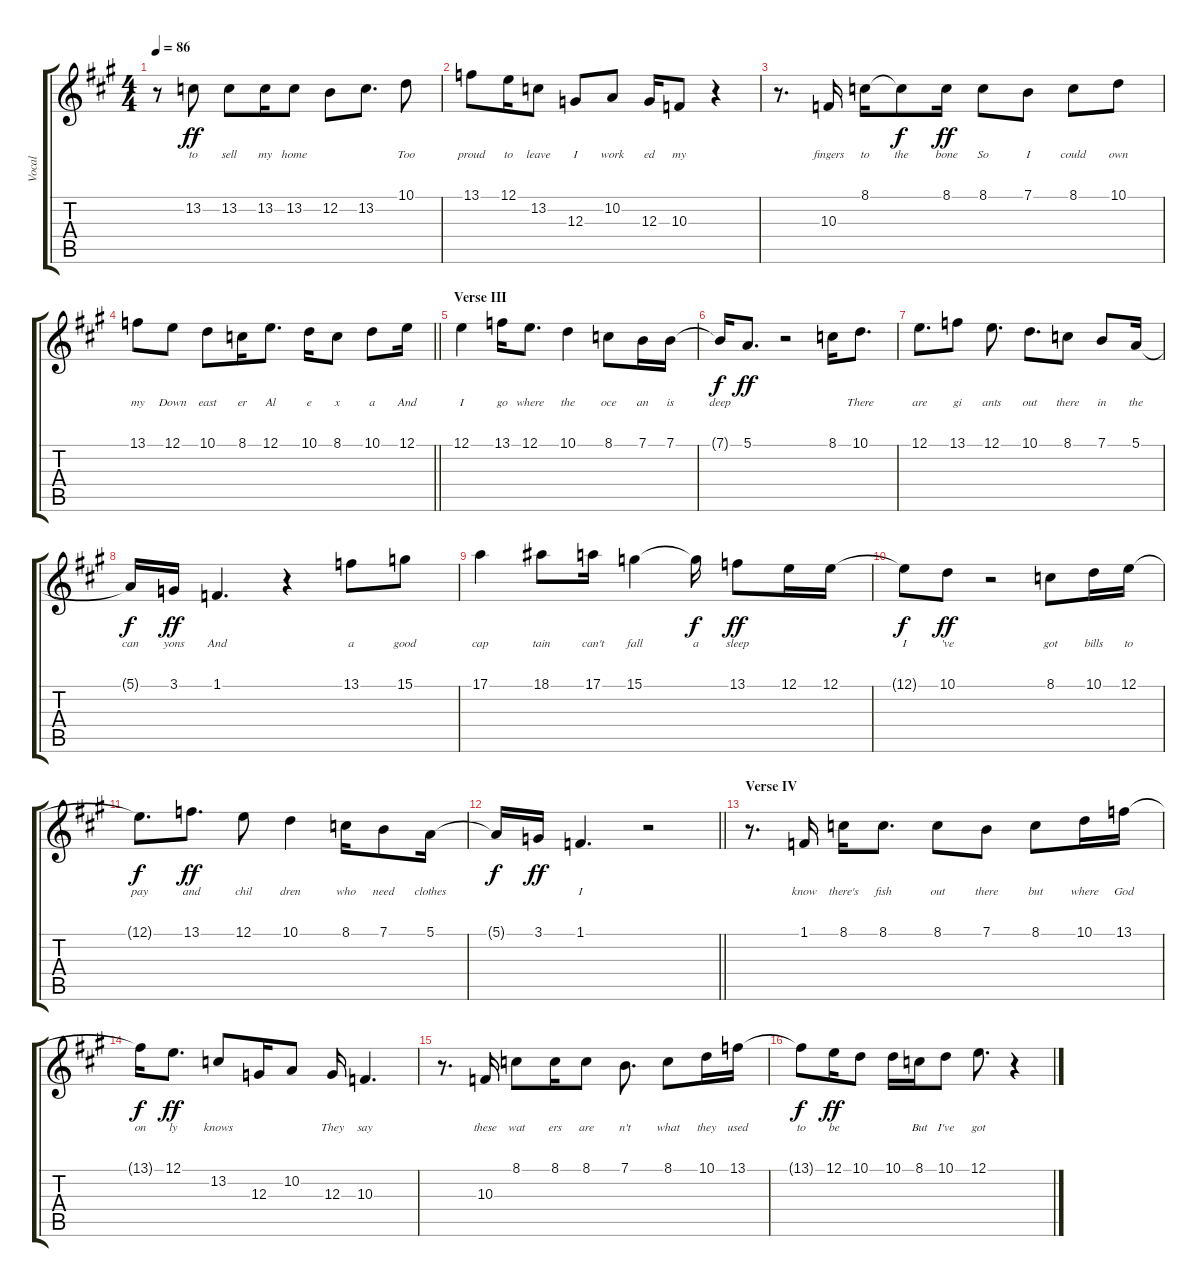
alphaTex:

\track ("Vocal" "Vocal") {instrument lead2sawtooth}
\staff {score tabs}
\tuning (E4 B3 G3 D3 A2 E2) {hide}
\ts (4 4)
\tempo 86
\clef g2
\ks a
r.8{dy ff} 13.2.8{lyrics (0 "to") lyrics (1 "") lyrics (2 "") lyrics (3 "") lyrics (4 "")} 13.2.8{lyrics (0 "sell") lyrics (1 "") lyrics (2 "") lyrics (3 "") lyrics (4 "")} 13.2.16{lyrics (0 "my") lyrics (1 "") lyrics (2 "") lyrics (3 "") lyrics (4 "")} 13.2.8{lyrics (0 "home") lyrics (1 "") lyrics (2 "") lyrics (3 "") lyrics (4 "")} 12.2.8{lyrics (0 "") lyrics (1 "") lyrics (2 "") lyrics (3 "") lyrics (4 "")} 13.2.8{d lyrics (0 "") lyrics (1 "") lyrics (2 "") lyrics (3 "") lyrics (4 "")} 10.1.8{lyrics (0 "Too") lyrics (1 "") lyrics (2 "") lyrics (3 "") lyrics (4 "")} |
13.1.8{lyrics (0 "proud") lyrics (1 "") lyrics (2 "") lyrics (3 "") lyrics (4 "")} 12.1.16{lyrics (0 "to") lyrics (1 "") lyrics (2 "") lyrics (3 "") lyrics (4 "")} 13.2.8{lyrics (0 "leave") lyrics (1 "") lyrics (2 "") lyrics (3 "") lyrics (4 "")} 12.3.8{lyrics (0 "I") lyrics (1 "") lyrics (2 "") lyrics (3 "") lyrics (4 "")} 10.2.8{lyrics (0 "work") lyrics (1 "") lyrics (2 "") lyrics (3 "") lyrics (4 "")} 12.3.16{lyrics (0 "ed") lyrics (1 "") lyrics (2 "") lyrics (3 "") lyrics (4 "")} 10.3.8{lyrics (0 "my") lyrics (1 "") lyrics (2 "") lyrics (3 "") lyrics (4 "")} r.4 |
r.8{d} 10.3.16{lyrics (0 "fingers") lyrics (1 "") lyrics (2 "") lyrics (3 "") lyrics (4 "")} 8.1.16{lyrics (0 "to") lyrics (1 "") lyrics (2 "") lyrics (3 "") lyrics (4 "")} 8.1{t}.8{lyrics (0 "the") lyrics (1 "") lyrics (2 "") lyrics (3 "") lyrics (4 "") dy f} 8.1.16{lyrics (0 "bone") lyrics (1 "") lyrics (2 "") lyrics (3 "") lyrics (4 "") dy ff} 8.1.8{lyrics (0 "So") lyrics (1 "") lyrics (2 "") lyrics (3 "") lyrics (4 "")} 7.1.8{lyrics (0 "I") lyrics (1 "") lyrics (2 "") lyrics (3 "") lyrics (4 "")} 8.1.8{lyrics (0 "could") lyrics (1 "") lyrics (2 "") lyrics (3 "") lyrics (4 "")} 10.1.8{lyrics (0 "own") lyrics (1 "") lyrics (2 "") lyrics (3 "") lyrics (4 "")} |
\barLineRight lightlight
13.1.8{lyrics (0 "my") lyrics (1 "") lyrics (2 "") lyrics (3 "") lyrics (4 "")} 12.1.8{lyrics (0 "Down") lyrics (1 "") lyrics (2 "") lyrics (3 "") lyrics (4 "")} 10.1.8{lyrics (0 "east") lyrics (1 "") lyrics (2 "") lyrics (3 "") lyrics (4 "")} 8.1.16{lyrics (0 "er") lyrics (1 "") lyrics (2 "") lyrics (3 "") lyrics (4 "")} 12.1.8{d lyrics (0 "Al") lyrics (1 "") lyrics (2 "") lyrics (3 "") lyrics (4 "")} 10.1.16{lyrics (0 "e") lyrics (1 "") lyrics (2 "") lyrics (3 "") lyrics (4 "")} 8.1.8{lyrics (0 "x") lyrics (1 "") lyrics (2 "") lyrics (3 "") lyrics (4 "")} 10.1.8{lyrics (0 "a") lyrics (1 "") lyrics (2 "") lyrics (3 "") lyrics (4 "")} 12.1.16{lyrics (0 "And") lyrics (1 "") lyrics (2 "") lyrics (3 "") lyrics (4 "")} |
\section ("" "Verse III")
12.1.4{lyrics (0 "I") lyrics (1 "") lyrics (2 "") lyrics (3 "") lyrics (4 "")} 13.1.16{lyrics (0 "go") lyrics (1 "") lyrics (2 "") lyrics (3 "") lyrics (4 "")} 12.1.8{d lyrics (0 "where") lyrics (1 "") lyrics (2 "") lyrics (3 "") lyrics (4 "")} 10.1.4{lyrics (0 "the") lyrics (1 "") lyrics (2 "") lyrics (3 "") lyrics (4 "")} 8.1.8{lyrics (0 "oce") lyrics (1 "") lyrics (2 "") lyrics (3 "") lyrics (4 "")} 7.1.16{lyrics (0 "an") lyrics (1 "") lyrics (2 "") lyrics (3 "") lyrics (4 "")} 7.1.16{lyrics (0 "is") lyrics (1 "") lyrics (2 "") lyrics (3 "") lyrics (4 "")} |
7.1{t}.16{lyrics (0 "deep") lyrics (1 "") lyrics (2 "") lyrics (3 "") lyrics (4 "") dy f} 5.1.8{d lyrics (0 "") lyrics (1 "") lyrics (2 "") lyrics (3 "") lyrics (4 "") dy ff} r.2 8.1.16{lyrics (0 "") lyrics (1 "") lyrics (2 "") lyrics (3 "") lyrics (4 "")} 10.1.8{d lyrics (0 "There") lyrics (1 "") lyrics (2 "") lyrics (3 "") lyrics (4 "")} |
12.1.8{d lyrics (0 "are") lyrics (1 "") lyrics (2 "") lyrics (3 "") lyrics (4 "")} 13.1.8{lyrics (0 "gi") lyrics (1 "") lyrics (2 "") lyrics (3 "") lyrics (4 "")} 12.1.8{d lyrics (0 "ants") lyrics (1 "") lyrics (2 "") lyrics (3 "") lyrics (4 "")} 10.1.8{d lyrics (0 "out") lyrics (1 "") lyrics (2 "") lyrics (3 "") lyrics (4 "")} 8.1.8{lyrics (0 "there") lyrics (1 "") lyrics (2 "") lyrics (3 "") lyrics (4 "")} 7.1.8{lyrics (0 "in") lyrics (1 "") lyrics (2 "") lyrics (3 "") lyrics (4 "")} 5.1.16{lyrics (0 "the") lyrics (1 "") lyrics (2 "") lyrics (3 "") lyrics (4 "")} |
5.1{t}.16{lyrics (0 "can") lyrics (1 "") lyrics (2 "") lyrics (3 "") lyrics (4 "") dy f} 3.1.16{lyrics (0 "yons") lyrics (1 "") lyrics (2 "") lyrics (3 "") lyrics (4 "") dy ff} 1.1.4{d lyrics (0 "And") lyrics (1 "") lyrics (2 "") lyrics (3 "") lyrics (4 "")} r.4 13.1.8{lyrics (0 "a") lyrics (1 "") lyrics (2 "") lyrics (3 "") lyrics (4 "")} 15.1.8{lyrics (0 "good") lyrics (1 "") lyrics (2 "") lyrics (3 "") lyrics (4 "")} |
17.1.4{lyrics (0 "cap") lyrics (1 "") lyrics (2 "") lyrics (3 "") lyrics (4 "")} 18.1.8{lyrics (0 "tain") lyrics (1 "") lyrics (2 "") lyrics (3 "") lyrics (4 "")} 17.1.16{lyrics (0 "can't") lyrics (1 "") lyrics (2 "") lyrics (3 "") lyrics (4 "")} 15.1.4{lyrics (0 "fall") lyrics (1 "") lyrics (2 "") lyrics (3 "") lyrics (4 "")} 15.1{t}.16{lyrics (0 "a") lyrics (1 "") lyrics (2 "") lyrics (3 "") lyrics (4 "") dy f} 13.1.8{lyrics (0 "sleep") lyrics (1 "") lyrics (2 "") lyrics (3 "") lyrics (4 "") dy ff} 12.1.16{lyrics (0 "") lyrics (1 "") lyrics (2 "") lyrics (3 "") lyrics (4 "")} 12.1.16{lyrics (0 "") lyrics (1 "") lyrics (2 "") lyrics (3 "") lyrics (4 "")} |
12.1{t}.8{lyrics (0 "I") lyrics (1 "") lyrics (2 "") lyrics (3 "") lyrics (4 "") dy f} 10.1.8{lyrics (0 "'ve") lyrics (1 "") lyrics (2 "") lyrics (3 "") lyrics (4 "") dy ff} r.2 8.1.8{lyrics (0 "got") lyrics (1 "") lyrics (2 "") lyrics (3 "") lyrics (4 "")} 10.1.16{lyrics (0 "bills") lyrics (1 "") lyrics (2 "") lyrics (3 "") lyrics (4 "")} 12.1.16{lyrics (0 "to") lyrics (1 "") lyrics (2 "") lyrics (3 "") lyrics (4 "")} |
12.1{t}.8{d lyrics (0 "pay") lyrics (1 "") lyrics (2 "") lyrics (3 "") lyrics (4 "") dy f} 13.1.8{d lyrics (0 "and") lyrics (1 "") lyrics (2 "") lyrics (3 "") lyrics (4 "") dy ff} 12.1.8{lyrics (0 "chil") lyrics (1 "") lyrics (2 "") lyrics (3 "") lyrics (4 "")} 10.1.4{lyrics (0 "dren") lyrics (1 "") lyrics (2 "") lyrics (3 "") lyrics (4 "")} 8.1.16{lyrics (0 "who") lyrics (1 "") lyrics (2 "") lyrics (3 "") lyrics (4 "")} 7.1.8{lyrics (0 "need") lyrics (1 "") lyrics (2 "") lyrics (3 "") lyrics (4 "")} 5.1.16{lyrics (0 "clothes") lyrics (1 "") lyrics (2 "") lyrics (3 "") lyrics (4 "")} |
\barLineRight lightlight
5.1{t}.16{lyrics (0 "") lyrics (1 "") lyrics (2 "") lyrics (3 "") lyrics (4 "") dy f} 3.1.16{lyrics (0 "") lyrics (1 "") lyrics (2 "") lyrics (3 "") lyrics (4 "") dy ff} 1.1.4{d lyrics (0 "I") lyrics (1 "") lyrics (2 "") lyrics (3 "") lyrics (4 "")} r.2 |
\section ("" "Verse IV")
r.8{d} 1.1.16{lyrics (0 "know") lyrics (1 "") lyrics (2 "") lyrics (3 "") lyrics (4 "")} 8.1.16{lyrics (0 "there's") lyrics (1 "") lyrics (2 "") lyrics (3 "") lyrics (4 "")} 8.1.8{d lyrics (0 "fish") lyrics (1 "") lyrics (2 "") lyrics (3 "") lyrics (4 "")} 8.1.8{lyrics (0 "out") lyrics (1 "") lyrics (2 "") lyrics (3 "") lyrics (4 "")} 7.1.8{lyrics (0 "there") lyrics (1 "") lyrics (2 "") lyrics (3 "") lyrics (4 "")} 8.1.8{lyrics (0 "but") lyrics (1 "") lyrics (2 "") lyrics (3 "") lyrics (4 "")} 10.1.16{lyrics (0 "where") lyrics (1 "") lyrics (2 "") lyrics (3 "") lyrics (4 "")} 13.1.16{lyrics (0 "God") lyrics (1 "") lyrics (2 "") lyrics (3 "") lyrics (4 "")} |
13.1{t}.16{lyrics (0 "on") lyrics (1 "") lyrics (2 "") lyrics (3 "") lyrics (4 "") dy f} 12.1.8{d lyrics (0 "ly") lyrics (1 "") lyrics (2 "") lyrics (3 "") lyrics (4 "") dy ff} 13.2.8{lyrics (0 "knows") lyrics (1 "") lyrics (2 "") lyrics (3 "") lyrics (4 "")} 12.3.16{lyrics (0 "") lyrics (1 "") lyrics (2 "") lyrics (3 "") lyrics (4 "")} 10.2.8{lyrics (0 "") lyrics (1 "") lyrics (2 "") lyrics (3 "") lyrics (4 "")} 12.3.16{lyrics (0 "They") lyrics (1 "") lyrics (2 "") lyrics (3 "") lyrics (4 "")} 10.3.4{d lyrics (0 "say") lyrics (1 "") lyrics (2 "") lyrics (3 "") lyrics (4 "")} |
r.8{d} 10.3.16{lyrics (0 "these") lyrics (1 "") lyrics (2 "") lyrics (3 "") lyrics (4 "")} 8.1.8{lyrics (0 "wat") lyrics (1 "") lyrics (2 "") lyrics (3 "") lyrics (4 "")} 8.1.16{lyrics (0 "ers") lyrics (1 "") lyrics (2 "") lyrics (3 "") lyrics (4 "")} 8.1.8{lyrics (0 "are") lyrics (1 "") lyrics (2 "") lyrics (3 "") lyrics (4 "")} 7.1.8{d lyrics (0 "n't") lyrics (1 "") lyrics (2 "") lyrics (3 "") lyrics (4 "")} 8.1.8{lyrics (0 "what") lyrics (1 "") lyrics (2 "") lyrics (3 "") lyrics (4 "")} 10.1.16{lyrics (0 "they") lyrics (1 "") lyrics (2 "") lyrics (3 "") lyrics (4 "")} 13.1.16{lyrics (0 "used") lyrics (1 "") lyrics (2 "") lyrics (3 "") lyrics (4 "")} |
13.1{t}.8{lyrics (0 "to") lyrics (1 "") lyrics (2 "") lyrics (3 "") lyrics (4 "") dy f} 12.1.16{lyrics (0 "be") lyrics (1 "") lyrics (2 "") lyrics (3 "") lyrics (4 "") dy ff} 10.1.8{lyrics (0 "") lyrics (1 "") lyrics (2 "") lyrics (3 "") lyrics (4 "")} 10.1.16{lyrics (0 "") lyrics (1 "") lyrics (2 "") lyrics (3 "") lyrics (4 "")} 8.1.16{lyrics (0 "But") lyrics (1 "") lyrics (2 "") lyrics (3 "") lyrics (4 "")} 10.1.8{lyrics (0 "I've") lyrics (1 "") lyrics (2 "") lyrics (3 "") lyrics (4 "")} 12.1.8{d lyrics (0 "got") lyrics (1 "") lyrics (2 "") lyrics (3 "") lyrics (4 "")} r.4
